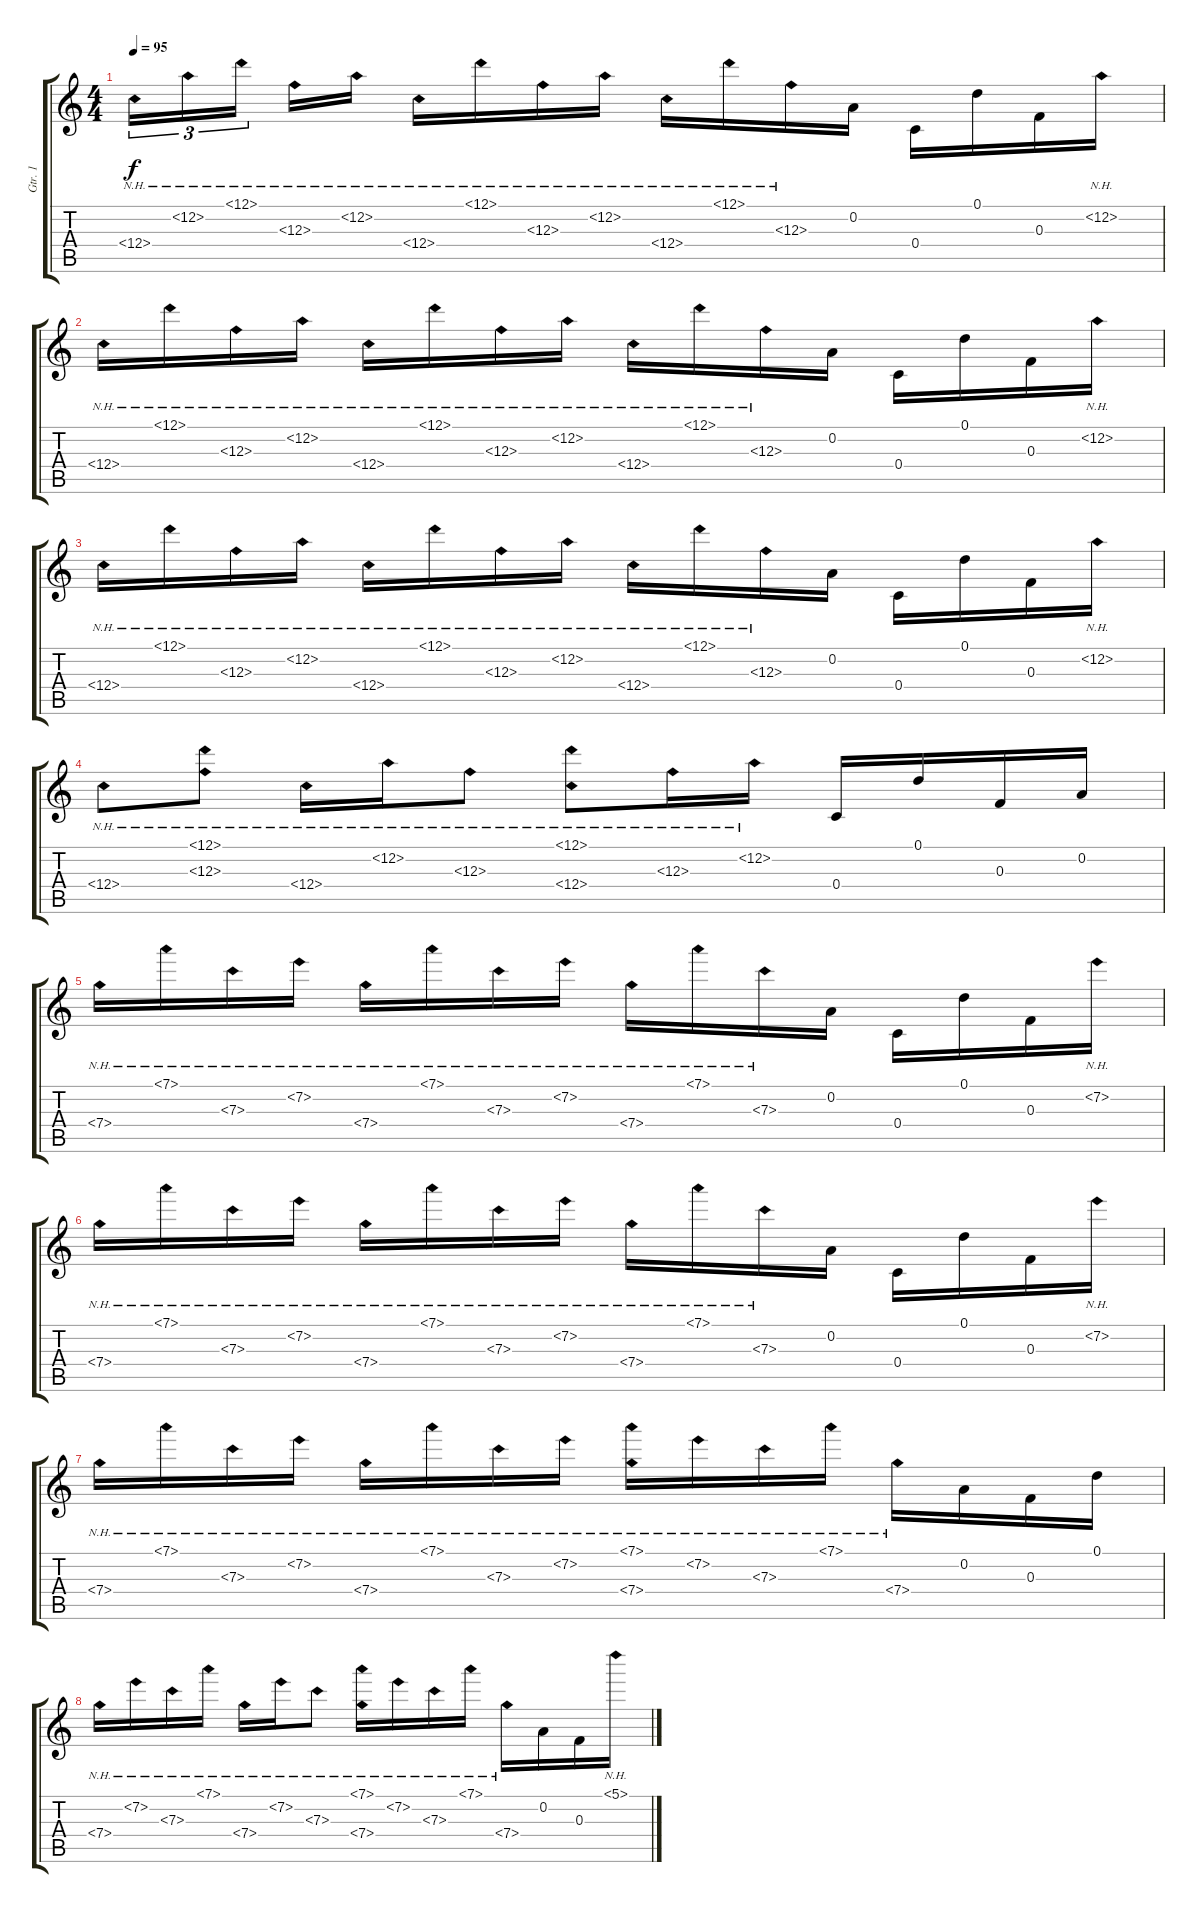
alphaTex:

\track ("Gtr. 1" "Gtr. 1") {instrument acousticguitarsteel}
\staff {score tabs}
\tuning (D4 A3 F3 C3 G2 C2) {hide}
\ts (4 4)
\tempo 95
\clef g2
\ks c
12.4{nh}.16{tu (3 2) dy f instrument acousticguitarsteel} 12.2{nh}.16{tu (3 2)} 12.1{nh}.16{tu (3 2) beam splitsecondary} 12.3{nh}.16 12.2{nh}.16 12.4{nh}.16 12.1{nh}.16 12.3{nh}.16 12.2{nh}.16 12.4{nh}.16 12.1{nh}.16 12.3{nh}.16 0.2.16 0.4.16 0.1.16 0.3.16 12.2{nh}.16 |
12.4{nh}.16 12.1{nh}.16 12.3{nh}.16 12.2{nh}.16 12.4{nh}.16 12.1{nh}.16 12.3{nh}.16 12.2{nh}.16 12.4{nh}.16 12.1{nh}.16 12.3{nh}.16 0.2.16 0.4.16 0.1.16 0.3.16 12.2{nh}.16 |
12.4{nh}.16 12.1{nh}.16 12.3{nh}.16 12.2{nh}.16 12.4{nh}.16 12.1{nh}.16 12.3{nh}.16 12.2{nh}.16 12.4{nh}.16 12.1{nh}.16 12.3{nh}.16 0.2.16 0.4.16 0.1.16 0.3.16 12.2{nh}.16 |
12.4{nh}.8 (12.1{nh} 12.3{nh}).8 12.4{nh}.16 12.2{nh}.16 12.3{nh}.8 (12.1{nh} 12.4{nh}).8 12.3{nh}.16 12.2{nh}.16 0.4.16 0.1.16 0.3.16 0.2.16 |
7.4{nh}.16 7.1{nh}.16 7.3{nh}.16 7.2{nh}.16 7.4{nh}.16 7.1{nh}.16 7.3{nh}.16 7.2{nh}.16 7.4{nh}.16 7.1{nh}.16 7.3{nh}.16 0.2.16 0.4.16 0.1.16 0.3.16 7.2{nh}.16 |
7.4{nh}.16 7.1{nh}.16 7.3{nh}.16 7.2{nh}.16 7.4{nh}.16 7.1{nh}.16 7.3{nh}.16 7.2{nh}.16 7.4{nh}.16 7.1{nh}.16 7.3{nh}.16 0.2.16 0.4.16 0.1.16 0.3.16 7.2{nh}.16 |
7.4{nh}.16 7.1{nh}.16 7.3{nh}.16 7.2{nh}.16 7.4{nh}.16 7.1{nh}.16 7.3{nh}.16 7.2{nh}.16 (7.1{nh} 7.4{nh}).16 7.2{nh}.16 7.3{nh}.16 7.1{nh}.16 7.4{nh}.16 0.2.16 0.3.16 0.1.16 |
7.4{nh}.16 7.2{nh}.16 7.3{nh}.16 7.1{nh}.16 7.4{nh}.16 7.2{nh}.16 7.3{nh}.8 (7.1{nh} 7.4{nh}).16 7.2{nh}.16 7.3{nh}.16 7.1{nh}.16 7.4{nh}.16 0.2.16 0.3.16 5.1{nh}.16
